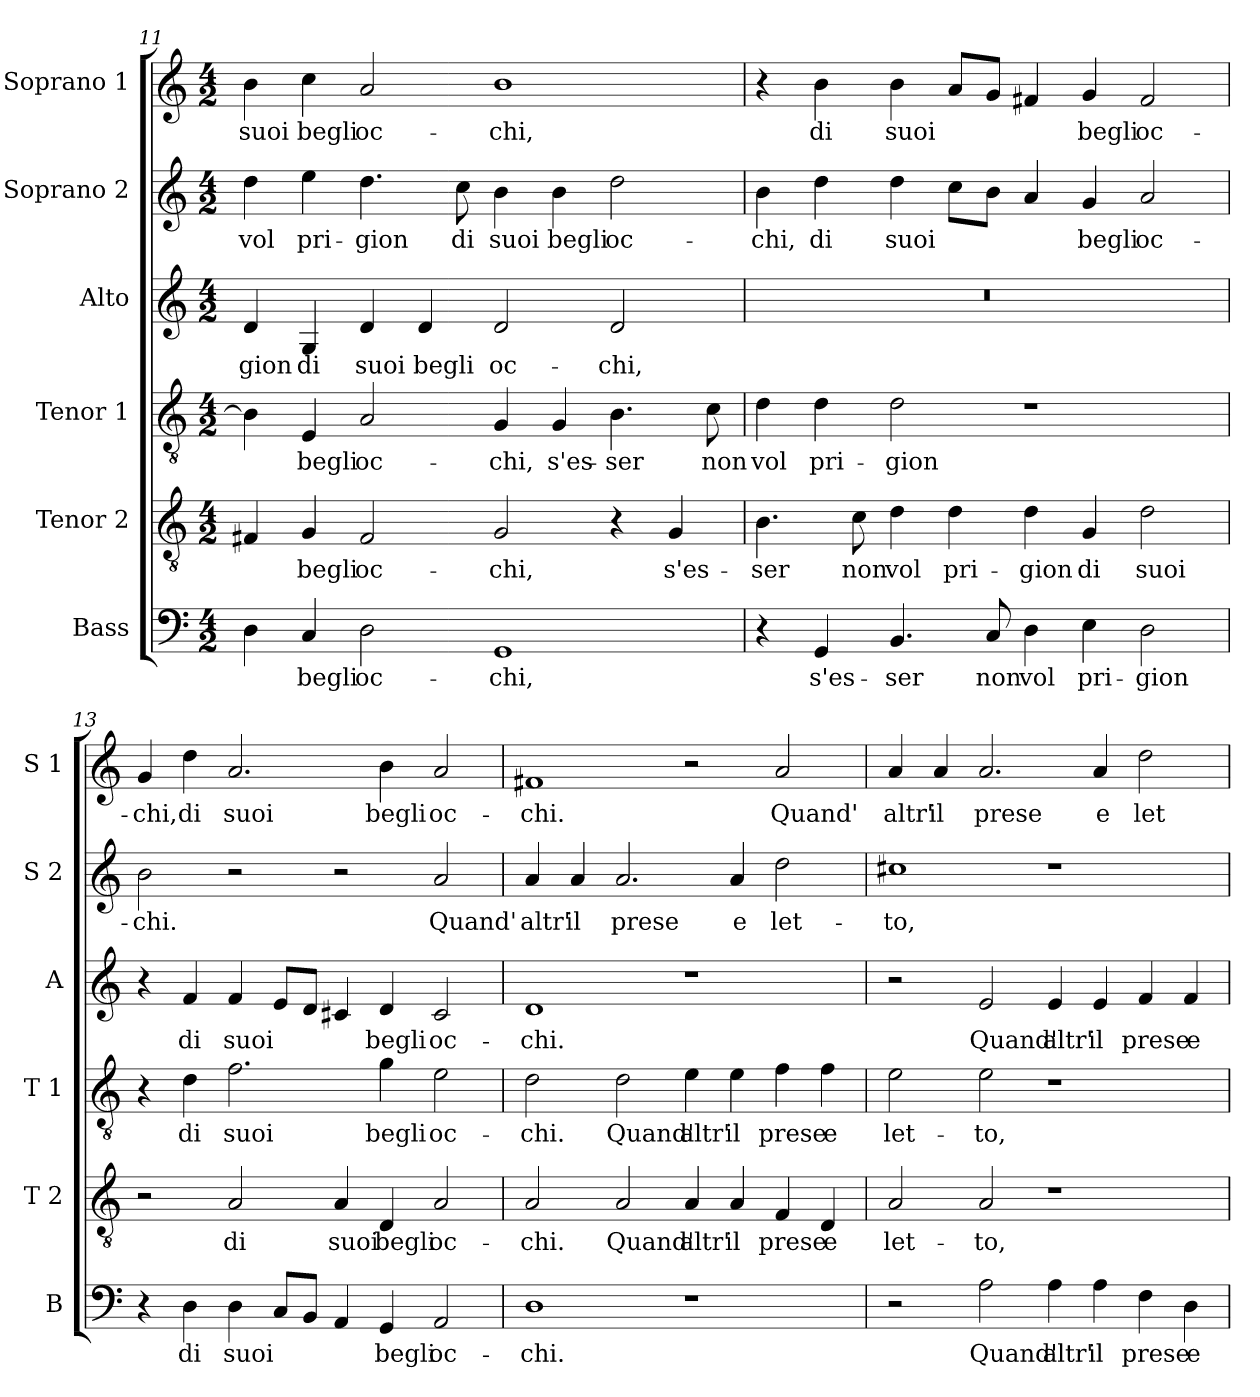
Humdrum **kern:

**kern	**text	**kern	**text	**kern	**text	**kern	**text	**kern	**text	**kern	**text
*part6	*part6	*part5	*part5	*part4	*part4	*part3	*part3	*part2	*part2	*part1	*part1
*staff6	*staff6	*staff5	*staff5	*staff4	*staff4	*staff3	*staff3	*staff2	*staff2	*staff1	*staff1
*I"Bass	*	*I"Tenor 2	*	*I"Tenor 1	*	*I"Alto	*	*I"Soprano 2	*	*I"Soprano 1	*
*I'B	*	*I'T 2	*	*I'T 1	*	*I'A	*	*I'S 2	*	*I'S 1	*
*clefF4	*	*clefGv2	*	*clefGv2	*	*clefG2	*	*clefG2	*	*clefG2	*
*k[]	*	*k[]	*	*k[]	*	*k[]	*	*k[]	*	*k[]	*
*C:	*	*C:	*	*C:	*	*C:	*	*C:	*	*C:	*
*M4/2	*	*M4/2	*	*M4/2	*	*M4/2	*	*M4/2	*	*M4/2	*
=11	=11	=11	=11	=11	=11	=11	=11	=11	=11	=11	=11
!	!	!	!	!	!	!	!LO:LY:b	!	!LO:LY:b	!	!LO:LY:b
4D\	.	4F#X/	.	4B\]	.	4d/	-gion	4dd\	vol	4b\	suoi
!	!LO:LY:b	!	!LO:LY:b	!	!LO:LY:b	!	!LO:LY:b	!	!LO:LY:b	!	!LO:LY:b
4C/	begli	4G/	begli	4E/	begli	4G/	di	4ee\	pri-	4cc\	begli
!	!LO:LY:b	!	!LO:LY:b	!	!LO:LY:b	!	!LO:LY:b	!	!LO:LY:b	!	!LO:LY:b
2D\	oc-	2F#/	oc-	2A/	oc-	4d/	suoi	4.dd\	-gion	2a/	oc-
!	!	!	!	!	!	!	!LO:LY:b	!	!	!	!
.	.	.	.	.	.	4d/	begli	.	.	.	.
!	!	!	!	!	!	!	!	!	!LO:LY:b	!	!
.	.	.	.	.	.	.	.	8cc\	di	.	.
!	!LO:LY:b	!	!LO:LY:b	!	!LO:LY:b	!	!LO:LY:b	!	!LO:LY:b	!	!LO:LY:b
1GG	-chi,	2G/	-chi,	4G/	-chi,	2d/	oc-	4b\	suoi	1b	-chi,
!	!	!	!	!	!LO:LY:b	!	!	!	!LO:LY:b	!	!
.	.	.	.	4G/	s'es-	.	.	4b\	begli	.	.
!	!	!	!	!	!LO:LY:b	!	!LO:LY:b	!	!LO:LY:b	!	!
.	.	4r	.	4.B\	-ser	2d/	-chi,	2dd\	oc-	.	.
!	!	!	!LO:LY:b	!	!	!	!	!	!	!	!
.	.	4G/	s'es-	.	.	.	.	.	.	.	.
!	!	!	!	!	!LO:LY:b	!	!	!	!	!	!
.	.	.	.	8c\	non	.	.	.	.	.	.
!!LO:PB:g=z
=12	=12	=12	=12	=12	=12	=12	=12	=12	=12	=12	=12
!	!	!	!LO:LY:b	!	!LO:LY:b	!	!	!	!LO:LY:b	!	!
4r	.	4.B\	-ser	4d\	vol	0r	.	4b\	-chi,	4r	.
!	!LO:LY:b	!	!	!	!LO:LY:b	!	!	!	!LO:LY:b	!	!LO:LY:b
4GG/	s'es-	.	.	4d\	pri-	.	.	4dd\	di	4b\	di
!	!	!	!LO:LY:b	!	!	!	!	!	!	!	!
.	.	8c\	non	.	.	.	.	.	.	.	.
!	!LO:LY:b	!	!LO:LY:b	!	!LO:LY:b	!	!	!	!LO:LY:b	!	!LO:LY:b
4.BB/	-ser	4d\	vol	2d\	-gion	.	.	4dd\	suoi	4b\	suoi
!	!	!	!LO:LY:b	!	!	!	!	!	!	!	!
.	.	4d\	pri-	.	.	.	.	8cc\L	.	8a/L	.
!	!LO:LY:b	!	!	!	!	!	!	!	!	!	!
8C/	non	.	.	.	.	.	.	8b\J	.	8g/J	.
!	!LO:LY:b	!	!LO:LY:b	!	!	!	!	!	!	!	!
4D\	vol	4d\	-gion	1r	.	.	.	4a/	.	4f#X/	.
!	!LO:LY:b	!	!LO:LY:b	!	!	!	!	!	!LO:LY:b	!	!LO:LY:b
4E\	pri-	4G/	di	.	.	.	.	4g/	begli	4g/	begli
!	!LO:LY:b	!	!LO:LY:b	!	!	!	!	!	!LO:LY:b	!	!LO:LY:b
2D\	-gion	2d\	suoi	.	.	.	.	2a/	oc-	2f#/	oc-
=13	=13	=13	=13	=13	=13	=13	=13	=13	=13	=13	=13
!	!	!	!	!	!	!	!	!	!LO:LY:b	!	!LO:LY:b
4r	.	2r	.	4r	.	4r	.	2b\	-chi.	4g/	-chi,
!	!LO:LY:b	!	!	!	!LO:LY:b	!	!LO:LY:b	!	!	!	!LO:LY:b
4D\	di	.	.	4d\	di	4f/	di	.	.	4dd\	di
!	!LO:LY:b	!	!LO:LY:b	!	!LO:LY:b	!	!LO:LY:b	!	!	!	!LO:LY:b
4D\	suoi	2A/	di	2.f\	suoi	4f/	suoi	2r	.	2.a/	suoi
8C/L	.	.	.	.	.	8e/L	.	.	.	.	.
8BB/J	.	.	.	.	.	8d/J	.	.	.	.	.
!	!	!	!LO:LY:b	!	!	!	!	!	!	!	!
4AA/	.	4A/	suoi	.	.	4c#X/	.	2r	.	.	.
!	!LO:LY:b	!	!LO:LY:b	!	!LO:LY:b	!	!LO:LY:b	!	!	!	!LO:LY:b
4GG/	begli	4D/	begli	4g\	begli	4d/	begli	.	.	4b\	begli
!	!LO:LY:b	!	!LO:LY:b	!	!LO:LY:b	!	!LO:LY:b	!	!LO:LY:b	!	!LO:LY:b
2AA/	oc-	2A/	oc-	2e\	oc-	2c#/	oc-	2a/	Quand'	2a/	oc-
=14	=14	=14	=14	=14	=14	=14	=14	=14	=14	=14	=14
!	!LO:LY:b	!	!LO:LY:b	!	!LO:LY:b	!	!LO:LY:b	!	!LO:LY:b	!	!LO:LY:b
1D	-chi.	2A/	-chi.	2d\	-chi.	1d	-chi.	4a/	altr'	1f#X	-chi.
!	!	!	!	!	!	!	!	!	!LO:LY:b	!	!
.	.	.	.	.	.	.	.	4a/	il	.	.
!	!	!	!LO:LY:b	!	!LO:LY:b	!	!	!	!LO:LY:b	!	!
.	.	2A/	Quand'	2d\	Quand'	.	.	2.a/	prese	.	.
!	!	!	!LO:LY:b	!	!LO:LY:b	!	!	!	!	!	!
1r	.	4A/	altr'	4e\	altr'	1r	.	.	.	2r	.
!	!	!	!LO:LY:b	!	!LO:LY:b	!	!	!	!LO:LY:b	!	!
.	.	4A/	il	4e\	il	.	.	4a/	e	.	.
!	!	!	!LO:LY:b	!	!LO:LY:b	!	!	!	!LO:LY:b	!	!LO:LY:b
.	.	4F/	prese	4f\	prese	.	.	2dd\	let-	2a/	Quand'
!	!	!	!LO:LY:b	!	!LO:LY:b	!	!	!	!	!	!
.	.	4D/	e	4f\	e	.	.	.	.	.	.
!!LO:LB:g=z
=15	=15	=15	=15	=15	=15	=15	=15	=15	=15	=15	=15
!	!	!	!LO:LY:b	!	!LO:LY:b	!	!	!	!LO:LY:b	!	!LO:LY:b
2r	.	2A/	let-	2e\	let-	2r	.	1cc#X	-to,	4a/	altr'
!	!	!	!	!	!	!	!	!	!	!	!LO:LY:b
.	.	.	.	.	.	.	.	.	.	4a/	il
!	!LO:LY:b	!	!LO:LY:b	!	!LO:LY:b	!	!LO:LY:b	!	!	!	!LO:LY:b
2A\	Quand'	2A/	-to,	2e\	-to,	2e/	Quand'	.	.	2.a/	prese
!	!LO:LY:b	!	!	!	!	!	!LO:LY:b	!	!	!	!
4A\	altr'	1r	.	1r	.	4e/	altr'	1r	.	.	.
!	!LO:LY:b	!	!	!	!	!	!LO:LY:b	!	!	!	!LO:LY:b
4A\	il	.	.	.	.	4e/	il	.	.	4a/	e
!	!LO:LY:b	!	!	!	!	!	!LO:LY:b	!	!	!	!LO:LY:b
4F\	prese	.	.	.	.	4f/	prese	.	.	2dd\	let-
!	!LO:LY:b	!	!	!	!	!	!LO:LY:b	!	!	!	!
4D\	e	.	.	.	.	4f/	e	.	.	.	.
=	=	=	=	=	=	=	=	=	=	=	=
*-	*-	*-	*-	*-	*-	*-	*-	*-	*-	*-	*-
